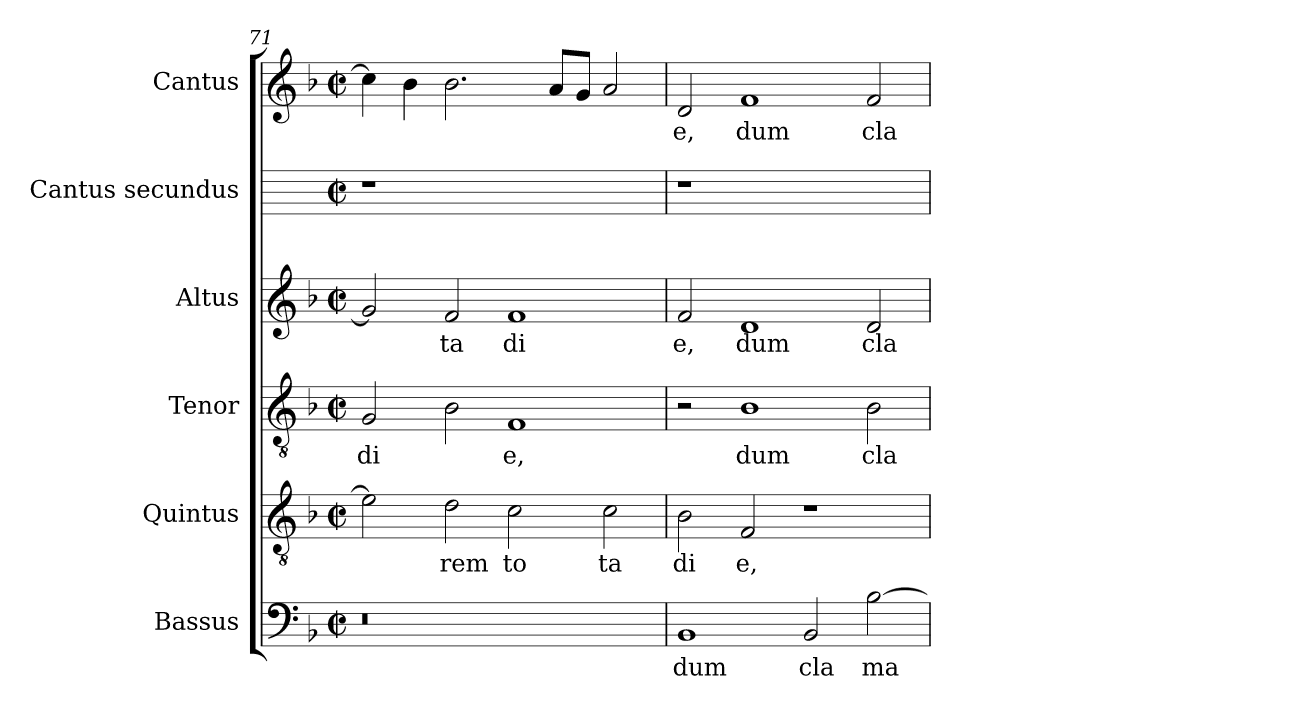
**kern	**text	**kern	**text	**kern	**text	**kern	**text	**kern	**kern	**text
*part6	*part6	*part5	*part5	*part4	*part4	*part3	*part3	*part2	*part1	*part1
*staff6	*staff6	*staff5	*staff5	*staff4	*staff4	*staff3	*staff3	*staff2	*staff1	*staff1
*I"Bassus	*	*I"Quintus	*	*I"Tenor	*	*I"Altus	*	*I"Cantus  secundus	*I"Cantus	*
*I'B	*	*I'Q	*	*I'T	*	*I'A	*	*	*I'C	*
*clefF4	*	*clefGv2	*	*clefGv2	*	*clefG2	*	*	*clefG2	*
*k[b-]	*	*k[b-]	*	*k[b-]	*	*k[b-]	*	*k[]	*k[b-]	*
*F:	*	*F:	*	*F:	*	*F:	*	*C:	*F:	*
*M2/2	*	*M2/2	*	*M2/2	*	*M2/2	*	*M2/2	*M2/2	*
*met(c|)	*	*met(c|)	*	*met(c|)	*	*met(c|)	*	*met(c|)	*met(c|)	*
=71	=71	=71	=71	=71	=71	=71	=71	=71	=71	=71
!	!	!	!LO:LY:b:cj	!	!LO:LY:b:cj	!	!LO:LY:b:cj	!	!	!LO:LY:b:cj
0r	.	2e-\]	.	2G/	di	2g/]	.	1r	4cc\]	--
!	!	!	!	!	!	!	!	!	!	!LO:LY:b:cj
.	.	.	.	.	.	.	.	.	4b-\	--
!	!	!	!LO:LY:b:cj	!	!LO:LY:b:cj	!	!LO:LY:b:cj	!	!	!LO:LY:b:cj
.	.	2d\	rem	2B-\	.	2f/	ta	.	2.b-\	--
!	!	!	!LO:LY:b:cj	!	!LO:LY:b:cj	!	!LO:LY:b:cj	!	!	!
.	.	2c\	to	1F	e,	1f	di	1ryy	.	.
!	!	!	!	!	!	!	!	!	!	!LO:LY:b:cj
.	.	.	.	.	.	.	.	.	8a/L	--
!	!	!	!	!	!	!	!	!	!	!LO:LY:b:cj
.	.	.	.	.	.	.	.	.	8g/J	--
!	!	!	!LO:LY:b:cj	!	!	!	!	!	!	!LO:LY:b:cj
.	.	2c\	ta	.	.	.	.	.	2a/	--
=72	=72	=72	=72	=72	=72	=72	=72	=72	=72	=72
!	!LO:LY:b:cj	!	!LO:LY:b:cj	!	!	!	!LO:LY:b:cj	!	!	!LO:LY:b:cj
1BB-	dum	2B-\	di	2r	.	2f/	e,	1r	2d/	-e,
!	!	!	!LO:LY:b:cj	!	!LO:LY:b:cj	!	!LO:LY:b:cj	!	!	!LO:LY:b:cj
.	.	2F/	e,	1B-	dum	1d	dum	.	1f	dum
!	!LO:LY:b:cj	!	!	!	!	!	!	!	!	!
2BB-/	cla	1r	.	.	.	.	.	1ryy	.	.
!	!LO:LY:b:cj	!	!	!	!LO:LY:b:cj	!	!LO:LY:b:cj	!	!	!LO:LY:b:cj
[>2B-\	ma	.	.	2B-\	cla	2d/	cla	.	2f/	cla-
=	=	=	=	=	=	=	=	=	=	=
*-	*-	*-	*-	*-	*-	*-	*-	*-	*-	*-
